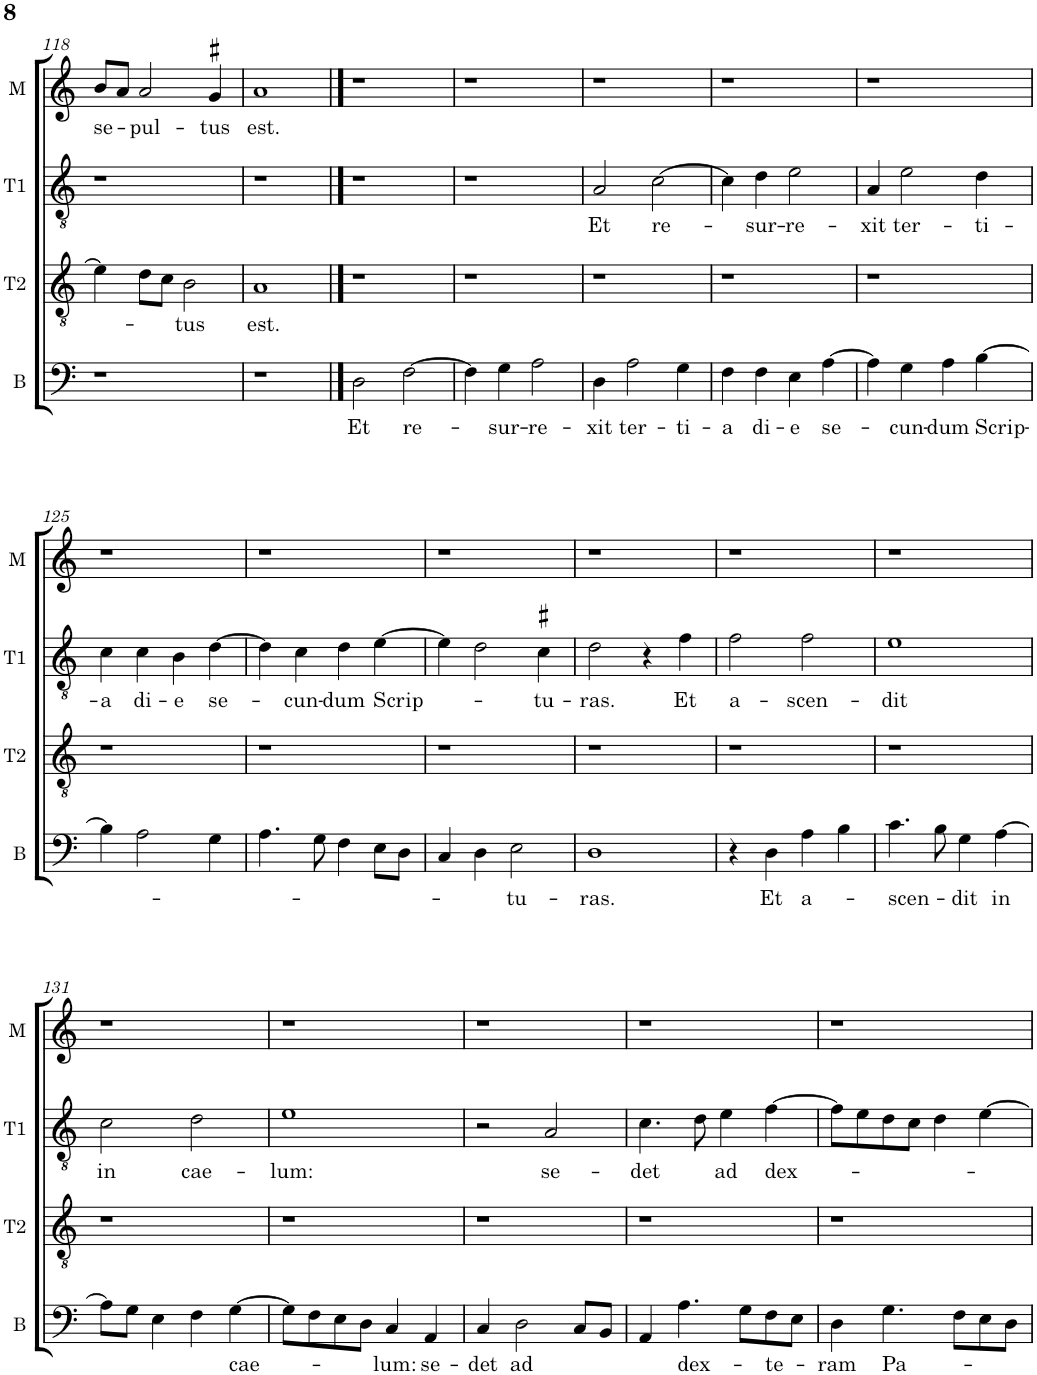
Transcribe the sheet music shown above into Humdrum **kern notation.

**kern	**text	**kern	**text	**kern	**text	**kern	**text
*part4	*part4	*part3	*part3	*part2	*part2	*part1	*part1
*staff4	*staff4	*staff3	*staff3	*staff2	*staff2	*staff1	*staff1
*I"B	*	*I"T2	*	*I"T1	*	*I"Mez	*
*I'B	*	*I'T2	*	*I'T1	*	*I'M	*
!!LO:PB:g=z
*clefF4	*	*clefGv2	*	*clefGv2	*	*clefG2	*
*	*	*	*	*Trd4c7	*	*	*
*k[]	*	*k[]	*	*k[]	*	*k[]	*
*M2/2	*	*M2/2	*	*M2/2	*	*M2/2	*
*met(c|)	*	*met(c|)	*	*met(c|)	*	*met(c|)	*
=118	=118	=118	=118	=118	=118	=118	=118
!	!	!	!	!	!	!	!LO:LY:b
1r	.	4e\]	.	1r	.	8b/L	se-
.	.	.	.	.	.	8a/J	.
!	!	!	!	!	!	!	!LO:LY:b
.	.	8d\L	.	.	.	2a/	-pul-
.	.	8c\J	.	.	.	.	.
!	!	!	!LO:LY:b	!	!	!	!
.	.	2B\	-tus	.	.	.	.
!	!	!	!	!	!	!	!LO:LY:b
.	.	.	.	.	.	4g#X/	-tus
=119	=119	=119	=119	=119	=119	=119	=119
!	!	!	!LO:LY:b	!	!	!	!LO:LY:b
1r	.	1A	est.	1r	.	1a	est.
==120	==120	==120	==120	==120	==120	==120	==120
!	!LO:LY:b	!	!	!	!	!	!
2D\	Et	1r	.	1r	.	1r	.
!	!LO:LY:b	!	!	!	!	!	!
[2F\	re-	.	.	.	.	.	.
=121	=121	=121	=121	=121	=121	=121	=121
4F\]	.	1r	.	1r	.	1r	.
!	!LO:LY:b	!	!	!	!	!	!
4G\	-sur-	.	.	.	.	.	.
!	!LO:LY:b	!	!	!	!	!	!
2A\	-re-	.	.	.	.	.	.
=122	=122	=122	=122	=122	=122	=122	=122
!	!LO:LY:b	!	!	!	!LO:LY:b	!	!
4D\	-xit	1r	.	2A/	Et	1r	.
!	!LO:LY:b	!	!	!	!	!	!
2A\	ter-	.	.	.	.	.	.
!	!	!	!	!	!LO:LY:b	!	!
.	.	.	.	[2c\	re-	.	.
!	!LO:LY:b	!	!	!	!	!	!
4G\	-ti-	.	.	.	.	.	.
=123	=123	=123	=123	=123	=123	=123	=123
!	!LO:LY:b	!	!	!	!	!	!
4F\	-a	1r	.	4c\]	.	1r	.
!	!LO:LY:b	!	!	!	!LO:LY:b	!	!
4F\	di-	.	.	4d\	-sur-	.	.
!	!LO:LY:b	!	!	!	!LO:LY:b	!	!
4E\	-e	.	.	2e\	-re-	.	.
!	!LO:LY:b	!	!	!	!	!	!
[4A\	se-	.	.	.	.	.	.
=124	=124	=124	=124	=124	=124	=124	=124
!	!	!	!	!	!LO:LY:b	!	!
4A\]	.	1r	.	4A/	-xit	1r	.
!	!LO:LY:b	!	!	!	!LO:LY:b	!	!
4G\	-cun-	.	.	2e\	ter-	.	.
!	!LO:LY:b	!	!	!	!	!	!
4A\	-dum	.	.	.	.	.	.
!	!LO:LY:b	!	!	!	!LO:LY:b	!	!
[4B\	Scrip-	.	.	4d\	-ti-	.	.
!!LO:LB:g=z
=125	=125	=125	=125	=125	=125	=125	=125
!	!	!	!	!	!LO:LY:b	!	!
4B\]	.	1r	.	4c\	-a	1r	.
!	!	!	!	!	!LO:LY:b	!	!
2A\	.	.	.	4c\	di-	.	.
!	!	!	!	!	!LO:LY:b	!	!
.	.	.	.	4B\	-e	.	.
!	!	!	!	!	!LO:LY:b	!	!
4G\	.	.	.	[4d\	se-	.	.
=126	=126	=126	=126	=126	=126	=126	=126
4.A\	.	1r	.	4d\]	.	1r	.
!	!	!	!	!	!LO:LY:b	!	!
.	.	.	.	4c\	-cun-	.	.
8G\	.	.	.	.	.	.	.
!	!	!	!	!	!LO:LY:b	!	!
4F\	.	.	.	4d\	-dum	.	.
!	!	!	!	!	!LO:LY:b	!	!
8E\L	.	.	.	[4e\	Scrip-	.	.
8D\J	.	.	.	.	.	.	.
=127	=127	=127	=127	=127	=127	=127	=127
4C/	.	1r	.	4e\]	.	1r	.
4D\	.	.	.	2d\	.	.	.
!	!LO:LY:b	!	!	!	!	!	!
2E\	-tu-	.	.	.	.	.	.
!	!	!	!	!	!LO:LY:b	!	!
.	.	.	.	4c#X\	-tu-	.	.
=128	=128	=128	=128	=128	=128	=128	=128
!	!LO:LY:b	!	!	!	!LO:LY:b	!	!
1D	-ras.	1r	.	2d\	-ras.	1r	.
.	.	.	.	4r	.	.	.
!	!	!	!	!	!LO:LY:b	!	!
.	.	.	.	4f\	Et	.	.
=129	=129	=129	=129	=129	=129	=129	=129
!	!	!	!	!	!LO:LY:b	!	!
4r	.	1r	.	2f\	a-	1r	.
!	!LO:LY:b	!	!	!	!	!	!
4D\	Et	.	.	.	.	.	.
!	!LO:LY:b	!	!	!	!LO:LY:b	!	!
4A\	a-	.	.	2f\	-scen-	.	.
4B\	.	.	.	.	.	.	.
=130	=130	=130	=130	=130	=130	=130	=130
!	!LO:LY:b	!	!	!	!LO:LY:b	!	!
4.c\	-scen-	1r	.	1e	-dit	1r	.
8B\	.	.	.	.	.	.	.
!	!LO:LY:b	!	!	!	!	!	!
4G\	-dit	.	.	.	.	.	.
!	!LO:LY:b	!	!	!	!	!	!
[4A\	in	.	.	.	.	.	.
!!LO:LB:g=z
=131	=131	=131	=131	=131	=131	=131	=131
!	!	!	!	!	!LO:LY:b	!	!
8A\L]	.	1r	.	2c\	in	1r	.
8G\J	.	.	.	.	.	.	.
4E\	.	.	.	.	.	.	.
!	!	!	!	!	!LO:LY:b	!	!
4F\	.	.	.	2d\	cae-	.	.
!	!LO:LY:b	!	!	!	!	!	!
[4G\	cae-	.	.	.	.	.	.
=132	=132	=132	=132	=132	=132	=132	=132
!	!	!	!	!	!LO:LY:b	!	!
8G\L]	.	1r	.	1e	-lum:	1r	.
8F\	.	.	.	.	.	.	.
8E\	.	.	.	.	.	.	.
8D\J	.	.	.	.	.	.	.
!	!LO:LY:b	!	!	!	!	!	!
4C/	-lum:	.	.	.	.	.	.
!	!LO:LY:b	!	!	!	!	!	!
4AA/	se-	.	.	.	.	.	.
=133	=133	=133	=133	=133	=133	=133	=133
!	!LO:LY:b	!	!	!	!	!	!
4C/	-det	1r	.	2r	.	1r	.
!	!LO:LY:b	!	!	!	!	!	!
2D\	ad	.	.	.	.	.	.
!	!	!	!	!	!LO:LY:b	!	!
.	.	.	.	2A/	se-	.	.
8C/L	.	.	.	.	.	.	.
8BB/J	.	.	.	.	.	.	.
=134	=134	=134	=134	=134	=134	=134	=134
!	!	!	!	!	!LO:LY:b	!	!
4AA/	.	1r	.	4.c\	-det	1r	.
!	!LO:LY:b	!	!	!	!	!	!
4.A\	dex-	.	.	.	.	.	.
.	.	.	.	8d\	.	.	.
!	!	!	!	!	!LO:LY:b	!	!
.	.	.	.	4e\	ad	.	.
8G\L	.	.	.	.	.	.	.
!	!LO:LY:b	!	!	!	!LO:LY:b	!	!
8F\	-te-	.	.	[4f\	dex-	.	.
8E\J	.	.	.	.	.	.	.
=135	=135	=135	=135	=135	=135	=135	=135
!	!LO:LY:b	!	!	!	!	!	!
4D\	-ram	1r	.	8f\L]	.	1r	.
.	.	.	.	8e\	.	.	.
!	!LO:LY:b	!	!	!	!	!	!
4.G\	Pa-	.	.	8d\	.	.	.
.	.	.	.	8c\J	.	.	.
.	.	.	.	4d\	.	.	.
8F\L	.	.	.	.	.	.	.
8E\	.	.	.	[4e\	.	.	.
8D\J	.	.	.	.	.	.	.
=	=	=	=	=	=	=	=
*-	*-	*-	*-	*-	*-	*-	*-
